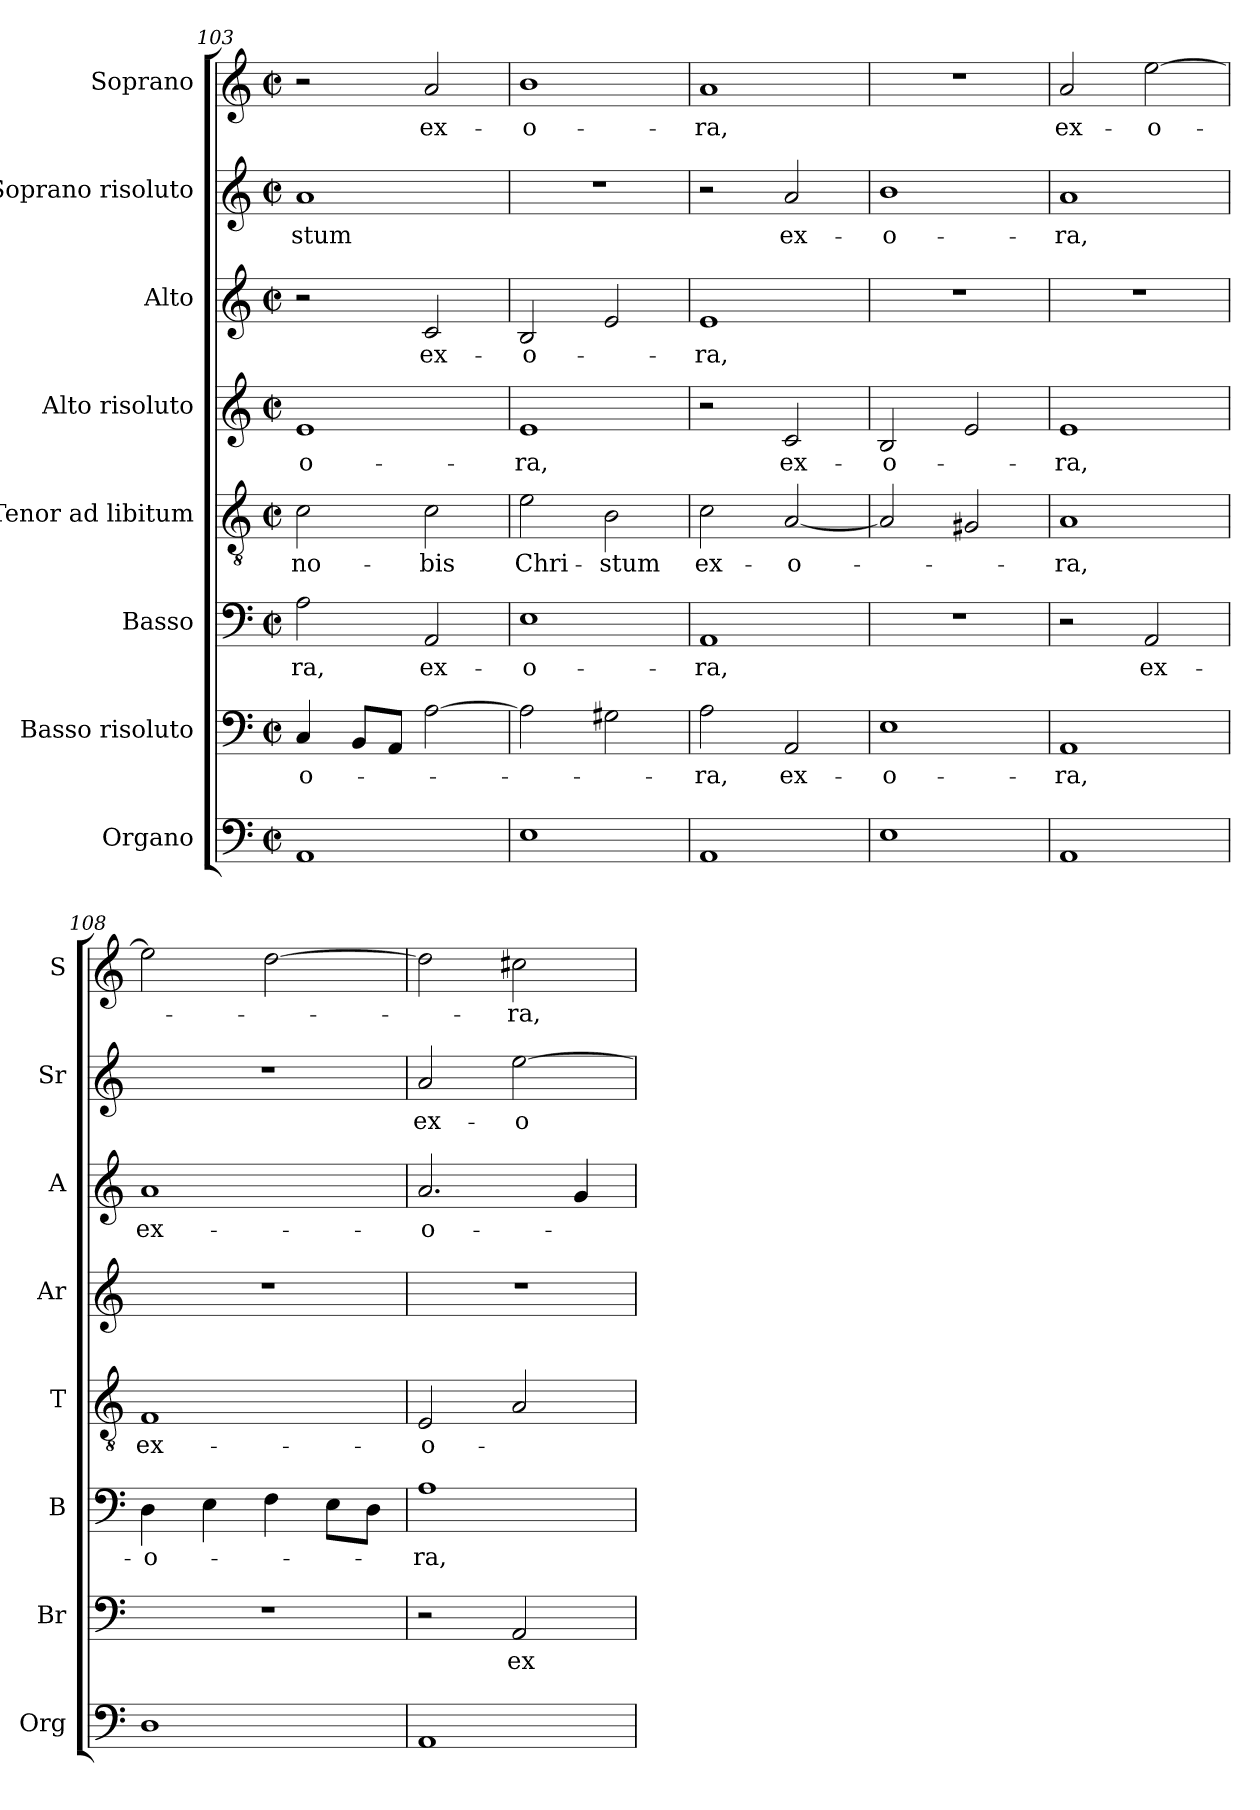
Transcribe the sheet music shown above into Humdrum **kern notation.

**kern	**kern	**text	**kern	**text	**kern	**text	**kern	**text	**kern	**text	**kern	**text	**kern	**text
*part8	*part7	*part7	*part6	*part6	*part5	*part5	*part4	*part4	*part3	*part3	*part2	*part2	*part1	*part1
*staff8	*staff7	*staff7	*staff6	*staff6	*staff5	*staff5	*staff4	*staff4	*staff3	*staff3	*staff2	*staff2	*staff1	*staff1
*I"Organo	*I"Basso risoluto	*	*I"Basso	*	*I"Tenor ad libitum	*	*I"Alto risoluto	*	*I"Alto	*	*I"Soprano risoluto	*	*I"Soprano	*
*I'Org	*I'Br	*	*I'B	*	*I'T	*	*I'Ar	*	*I'A	*	*I'Sr	*	*I'S	*
*clefF4	*clefF4	*	*clefF4	*	*clefGv2	*	*clefG2	*	*clefG2	*	*clefG2	*	*clefG2	*
*k[]	*k[]	*	*k[]	*	*k[]	*	*k[]	*	*k[]	*	*k[]	*	*k[]	*
*C:	*C:	*	*C:	*	*C:	*	*C:	*	*C:	*	*C:	*	*C:	*
*M2/2	*M2/2	*	*M2/2	*	*M2/2	*	*M2/2	*	*M2/2	*	*M2/2	*	*M2/2	*
*met(c|)	*met(c|)	*	*met(c|)	*	*met(c|)	*	*met(c|)	*	*met(c|)	*	*met(c|)	*	*met(c|)	*
=103	=103	=103	=103	=103	=103	=103	=103	=103	=103	=103	=103	=103	=103	=103
!	!	!LO:LY:b	!	!LO:LY:b	!	!LO:LY:b	!	!LO:LY:b	!	!	!	!LO:LY:b	!	!
1AA	4C/	-o-	2A\	-ra,	2c\	no-	1e	-o-	2r	.	1a	-stum	2r	.
.	8BB/L	.	.	.	.	.	.	.	.	.	.	.	.	.
.	8AA/J	.	.	.	.	.	.	.	.	.	.	.	.	.
!	!	!	!	!LO:LY:b	!	!LO:LY:b	!	!	!	!LO:LY:b	!	!	!	!LO:LY:b
.	[2A\	.	2AA/	ex-	2c\	-bis	.	.	2c/	ex-	.	.	2a/	ex-
=104	=104	=104	=104	=104	=104	=104	=104	=104	=104	=104	=104	=104	=104	=104
*^	*	*	*	*	*	*	*	*	*	*	*	*	*	*
!	!	!	!	!	!LO:LY:b	!	!LO:LY:b	!	!LO:LY:b	!	!LO:LY:b	!	!	!	!LO:LY:b
1E	2ryy	2A\]	.	1E	-o-	2e\	Chri-	1e	-ra,	2B/	-o-	1r	.	1b	-o-
!	!	!	!	!	!	!	!LO:LY:b	!	!	!	!	!	!	!	!
.	2ryy	2G#X\	.	.	.	2B\	-stum	.	.	2e/	.	.	.	.	.
=105	=105	=105	=105	=105	=105	=105	=105	=105	=105	=105	=105	=105	=105	=105	=105
!	!	!	!LO:LY:b	!	!LO:LY:b	!	!LO:LY:b	!	!	!	!LO:LY:b	!	!	!	!LO:LY:b
*v	*v	*	*	*	*	*	*	*	*	*	*	*	*	*	*
1AA	2A\	-ra,	1AA	-ra,	2c\	ex-	2r	.	1e	-ra,	2r	.	1a	-ra,
!	!	!LO:LY:b	!	!	!	!LO:LY:b	!	!LO:LY:b	!	!	!	!LO:LY:b	!	!
.	2AA/	ex-	.	.	[2A/	-o-	2c/	ex-	.	.	2a/	ex-	.	.
=106	=106	=106	=106	=106	=106	=106	=106	=106	=106	=106	=106	=106	=106	=106
*^	*	*	*	*	*	*	*	*	*	*	*	*	*	*
!	!	!	!LO:LY:b	!	!	!	!	!	!LO:LY:b	!	!	!	!LO:LY:b	!	!
1E	2ryy	1E	-o-	1r	.	2A/]	.	2B/	-o-	1r	.	1b	-o-	1r	.
.	2ryy	.	.	.	.	2G#X/	.	2e/	.	.	.	.	.	.	.
!!LO:LB:g=z
=107	=107	=107	=107	=107	=107	=107	=107	=107	=107	=107	=107	=107	=107	=107	=107
!	!	!	!LO:LY:b	!	!	!	!LO:LY:b	!	!LO:LY:b	!	!	!	!LO:LY:b	!	!LO:LY:b
*v	*v	*	*	*	*	*	*	*	*	*	*	*	*	*	*
1AA	1AA	-ra,	2r	.	1A	-ra,	1e	-ra,	1r	.	1a	-ra,	2a/	ex-
!	!	!	!	!LO:LY:b	!	!	!	!	!	!	!	!	!	!LO:LY:b
.	.	.	2AA/	ex-	.	.	.	.	.	.	.	.	[2ee\	-o-
=108	=108	=108	=108	=108	=108	=108	=108	=108	=108	=108	=108	=108	=108	=108
*^	*	*	*	*	*	*	*	*	*	*	*	*	*	*
!	!	!	!	!	!LO:LY:b	!	!LO:LY:b	!	!	!	!LO:LY:b	!	!	!	!
1D	2ryy	1r	.	4D\	-o-	1F	ex-	1r	.	1a	ex-	1r	.	2ee\]	.
.	.	.	.	4E\	.	.	.	.	.	.	.	.	.	.	.
.	2ryy	.	.	4F\	.	.	.	.	.	.	.	.	.	[2dd\	.
.	.	.	.	8E\L	.	.	.	.	.	.	.	.	.	.	.
.	.	.	.	8D\J	.	.	.	.	.	.	.	.	.	.	.
=109	=109	=109	=109	=109	=109	=109	=109	=109	=109	=109	=109	=109	=109	=109	=109
!	!	!	!	!	!LO:LY:b	!	!LO:LY:b	!	!	!	!LO:LY:b	!	!LO:LY:b	!	!
1AA	2ryy	2r	.	1A	-ra,	2E/	-o-	1r	.	2.a/	-o-	2a/	ex-	2dd\]	.
!	!	!	!LO:LY:b	!	!	!	!	!	!	!	!	!	!LO:LY:b	!	!LO:LY:b
.	2ryy	2AA/	ex-	.	.	2A/	.	.	.	.	.	[2ee\	-o-	2cc#X\	-ra,
.	.	.	.	.	.	.	.	.	.	4g/	.	.	.	.	.
*v	*v	*	*	*	*	*	*	*	*	*	*	*	*	*	*
=	=	=	=	=	=	=	=	=	=	=	=	=	=	=
*-	*-	*-	*-	*-	*-	*-	*-	*-	*-	*-	*-	*-	*-	*-
